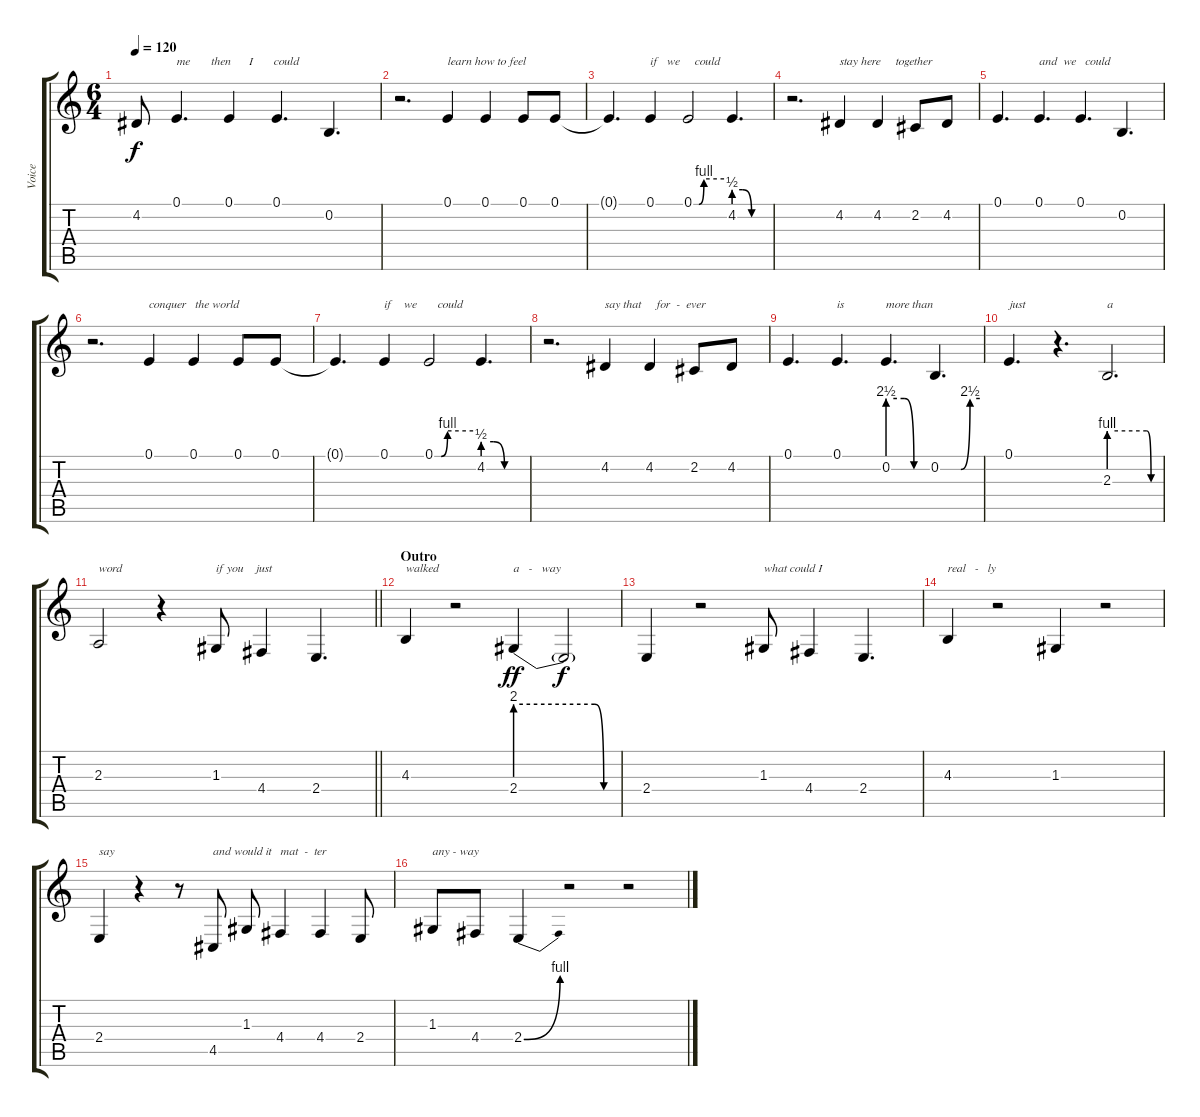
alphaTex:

\track ("Voice" "Voice") {instrument lead2sawtooth}
\staff {score tabs}
\tuning (E4 B3 G3 D3 A2 E2) {hide}
\ts (6 4)
\tempo 120
\clef g2
\ks c
4.2{t}.8{dy f} 0.1.4{d txt "me       then      I       could"} 0.1.4 0.1.4{d} 0.2.4{d} |
r.2{d} 0.1.4{txt "learn how to feel"} 0.1.4 0.1.8 0.1.8 |
0.1{t}.4{d} 0.1.4{txt "if   we     could"} 0.1{be (custom 0 0 10 0 20 4 60 4)}.2 4.2{be (custom 0 2 15 2 30 0 60 0)}.4{d} |
r.2{d} 4.2.4{txt "stay here     together"} 4.2.4 2.2.8 4.2.8 |
0.1.4{d} 0.1.4{d txt "and  we   could"} 0.1.4{d} 0.2.4{d} |
r.2{d} 0.1.4{txt "conquer   the world"} 0.1.4 0.1.8 0.1.8 |
0.1{t}.4{d} 0.1.4{txt "if    we       could"} 0.1{be (custom 0 0 10 0 20 4 60 4)}.2 4.2{be (custom 0 2 15 2 30 0 60 0)}.4{d} |
r.2{d} 4.2.4{txt "say that     for  -  ever"} 4.2.4 2.2.8 4.2.8 |
0.1.4{d} 0.1.4{d txt "is"} 0.2{be (custom 0 10 25 10 40 0 60 0)}.4{d txt "more than"} 0.2{be (custom 0 0 31 0 45 10 60 10)}.4{d} |
0.1.4{d txt "just"} r.4{d} 2.3{be (custom 0 4 45 4 50 0 60 0)}.2{d txt "a"} |
\barLineRight lightlight
2.3.2{txt "word"} r.4 1.3.8{txt "if you    just"} 4.4.4 2.4.4{d} |
\section ("" "Outro")
4.3.4{txt "walked" volume 12 instrument lead2sawtooth} r.2 2.4{be (custom 0 8 45 8 50 0 60 0)}.4{txt "a   -   way" dy ff} 2.4{t}.2{dy f} |
2.4.4 r.2 1.3.8{txt "what could I"} 4.4.4 2.4.4{d} |
4.3.4{txt "real   -   ly"} r.2 1.3.4 r.2 |
2.4.4{txt "say"} r.4 r.8 4.5.8{txt "and would it   mat  -  ter"} 1.3.8 4.4.4 4.4.4 2.4.8 |
1.3.8{txt "any - way"} 4.4.8 2.4{be (bend 0 0 60 4)}.4 r.2 r.2
